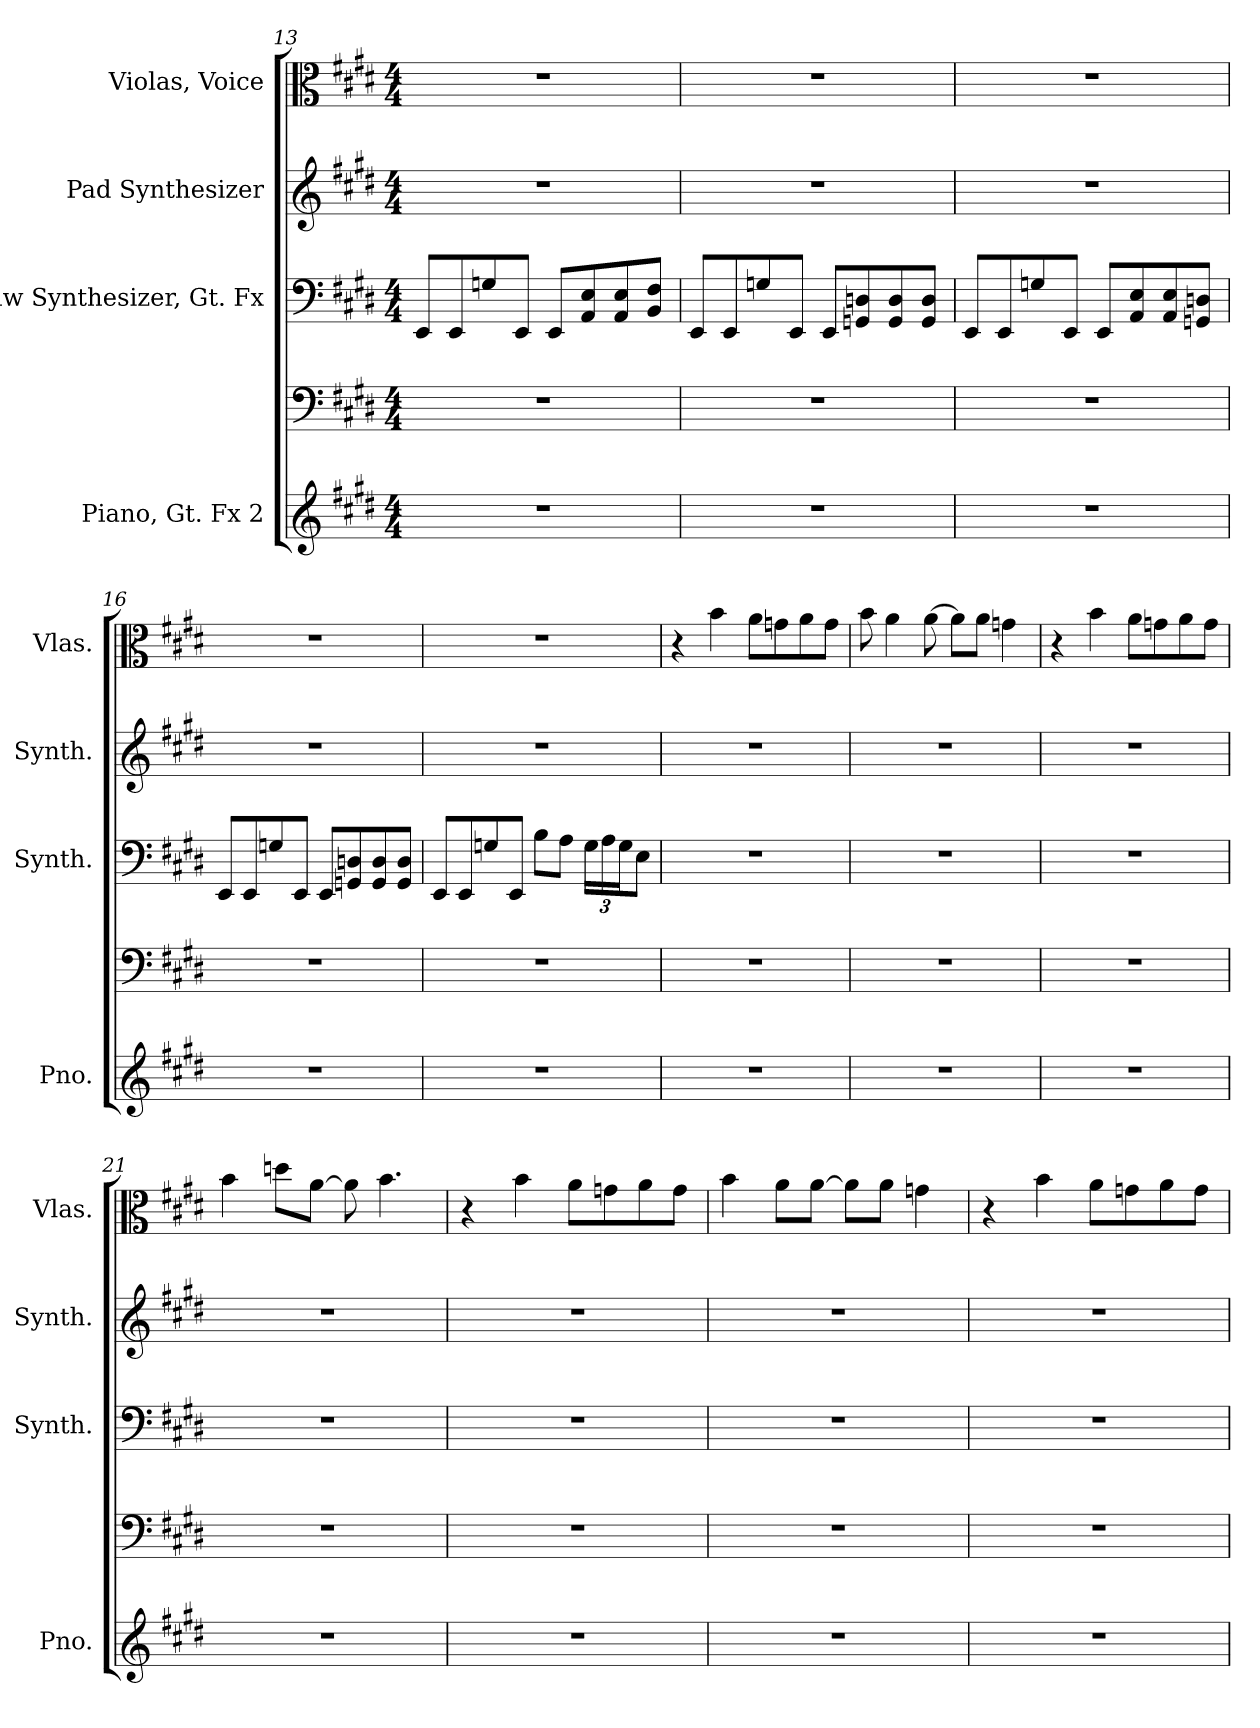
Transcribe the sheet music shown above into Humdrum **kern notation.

**kern	**kern	**kern	**kern	**kern
*part4	*part4	*part3	*part2	*part1
*staff5	*staff4	*staff3	*staff2	*staff1
*I"Piano, Gt. Fx 2	*	*I"Saw Synthesizer, Gt. Fx	*I"Pad Synthesizer	*I"Violas, Voice
*I'Pno.	*	*I'Synth.	*I'Synth.	*I'Vlas.
*clefG2	*clefF4	*clefF4	*clefG2	*clefC3
*k[f#c#g#d#]	*k[f#c#g#d#]	*k[f#c#g#d#]	*k[f#c#g#d#]	*k[f#c#g#d#]
*M4/4	*M4/4	*M4/4	*M4/4	*M4/4
=13	=13	=13	=13	=13
1r	1r	8EE/L	1r	1r
.	.	8EE/	.	.
.	.	8Gn/	.	.
.	.	8EE/J	.	.
.	.	8EE/L	.	.
.	.	8AA/ 8E/	.	.
.	.	8AA/ 8E/	.	.
.	.	8BB/ 8F#/J	.	.
=14	=14	=14	=14	=14
1r	1r	8EE/L	1r	1r
.	.	8EE/	.	.
.	.	8Gn/	.	.
.	.	8EE/J	.	.
.	.	8EE/L	.	.
.	.	8GGn/ 8Dn/	.	.
.	.	8GG/ 8D/	.	.
.	.	8GG/ 8D/J	.	.
!!LO:PB:g=z
=15	=15	=15	=15	=15
1r	1r	8EE/L	1r	1r
.	.	8EE/	.	.
.	.	8Gn/	.	.
.	.	8EE/J	.	.
.	.	8EE/L	.	.
.	.	8AA/ 8E/	.	.
.	.	8AA/ 8E/	.	.
.	.	8GGn/ 8Dn/J	.	.
=16	=16	=16	=16	=16
1r	1r	8EE/L	1r	1r
.	.	8EE/	.	.
.	.	8Gn/	.	.
.	.	8EE/J	.	.
.	.	8EE/L	.	.
.	.	8GGn/ 8Dn/	.	.
.	.	8GG/ 8D/	.	.
.	.	8GG/ 8D/J	.	.
=17	=17	=17	=17	=17
1r	1r	8EE/L	1r	1r
.	.	8EE/	.	.
.	.	8Gn/	.	.
.	.	8EE/J	.	.
.	.	8B\L	.	.
.	.	8A\J	.	.
*	*	*Xbrackettup	*	*
.	.	24G\LL	.	.
.	.	24A\	.	.
.	.	24G\J	.	.
.	.	8E\J	.	.
=18	=18	=18	=18	=18
1r	1r	1r	1r	4r
.	.	.	.	4b\
.	.	.	.	8a\L
.	.	.	.	8gn\
.	.	.	.	8a\
.	.	.	.	8g\J
!!LO:LB:g=z
=19	=19	=19	=19	=19
1r	1r	1r	1r	8b\
.	.	.	.	4a\
.	.	.	.	[8a\
.	.	.	.	8a\L]
.	.	.	.	8a\J
.	.	.	.	4gn\
=20	=20	=20	=20	=20
1r	1r	1r	1r	4r
.	.	.	.	4b\
.	.	.	.	8a\L
.	.	.	.	8gn\
.	.	.	.	8a\
.	.	.	.	8g\J
=21	=21	=21	=21	=21
1r	1r	1r	1r	4b\
.	.	.	.	8ddn\L
.	.	.	.	[8a\J
.	.	.	.	8a\]
.	.	.	.	4.b\
=22	=22	=22	=22	=22
1r	1r	1r	1r	4r
.	.	.	.	4b\
.	.	.	.	8a\L
.	.	.	.	8gn\
.	.	.	.	8a\
.	.	.	.	8g\J
=23	=23	=23	=23	=23
1r	1r	1r	1r	4b\
.	.	.	.	8a\L
.	.	.	.	[8a\J
.	.	.	.	8a\L]
.	.	.	.	8a\J
.	.	.	.	4gn\
!!LO:PB:g=z
=24	=24	=24	=24	=24
1r	1r	1r	1r	4r
.	.	.	.	4b\
.	.	.	.	8a\L
.	.	.	.	8gn\
.	.	.	.	8a\
.	.	.	.	8g\J
=	=	=	=	=
*-	*-	*-	*-	*-
